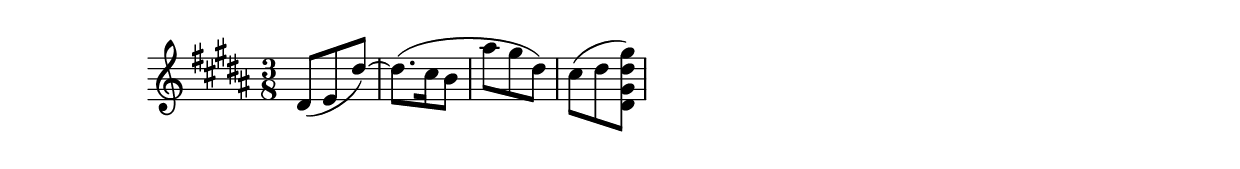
%%  http://lsr.di.unimi.it/LSR/Item?id=445


%LSR This function was contributed by Jay Anderson.

#(define (octave-up m t)
 (let* ((octave (1- t))
      (new-note (ly:music-deep-copy m))
      (new-pitch (ly:make-pitch
        octave
        (ly:pitch-notename (ly:music-property m 'pitch))
        (ly:pitch-alteration (ly:music-property m 'pitch)))))
  (set! (ly:music-property new-note 'pitch) new-pitch)
  new-note))

#(define (octavize-chord elements t)
 (cond ((null? elements) elements)
     ((eq? (ly:music-property (car elements) 'name) 'NoteEvent)
       (cons (car elements)
             (cons (octave-up (car elements) t)
                   (octavize-chord (cdr elements) t))))
     (else (cons (car elements) (octavize-chord (cdr elements ) t)))))

#(define (octavize music t)
 (if (eq? (ly:music-property music 'name) 'EventChord)
       (ly:music-set-property! music 'elements (octavize-chord
(ly:music-property music 'elements) t)))
 music)

makeOctaves = #(define-music-function (parser location arg mus) (integer? ly:music?)
 (music-map (lambda (x) (octavize x arg)) mus))

 \relative c' {
   \time 3/8
   \key gis \minor
   \makeOctaves #1  { dis8( e dis')~ dis8.( cis16 b8} 
   \makeOctaves #-1 { ais' gis dis) cis( dis <dis gis'>) }
 }
